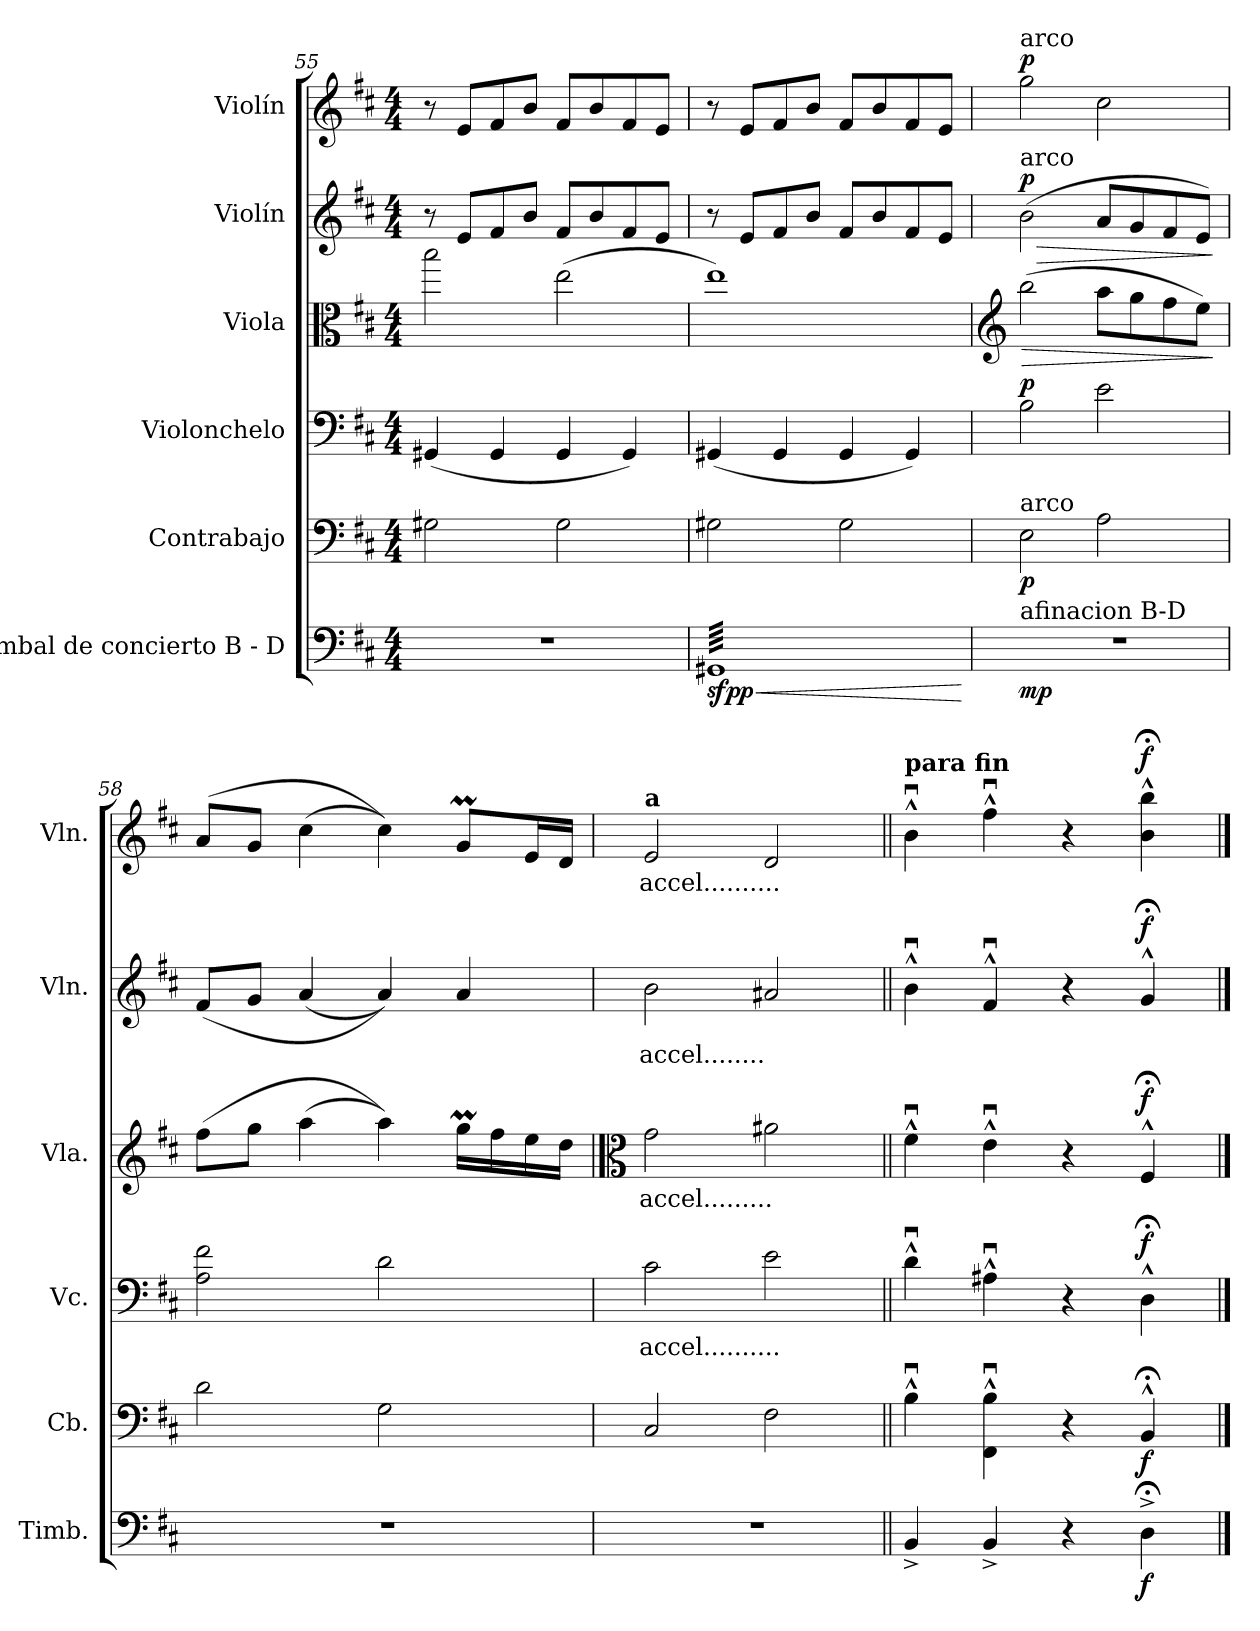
**kern	**dynam	**kern	**dynam	**kern	**text	**dynam	**kern	**text	**dynam	**kern	**text	**dynam	**kern	**text	**dynam
*part6	*part6	*part5	*part5	*part4	*part4	*part4	*part3	*part3	*part3	*part2	*part2	*part2	*part1	*part1	*part1
*staff6	*staff6	*staff5	*staff5	*staff4	*staff4	*staff4	*staff3	*staff3	*staff3	*staff2	*staff2	*staff2	*staff1	*staff1	*staff1
*I"Timbal de concierto B - D	*	*I"Contrabajo	*	*I"Violonchelo	*	*	*I"Viola	*	*	*I"Violín	*	*	*I"Violín	*	*
*I'Timb.	*	*I'Cb.	*	*I'Vc.	*	*	*I'Vla.	*	*	*I'Vln.	*	*	*I'Vln.	*	*
*clefF4	*	*clefF4	*	*clefF4	*	*	*clefC3	*	*	*clefG2	*	*	*clefG2	*	*
*	*	*ITrd7c12	*	*	*	*	*	*	*	*	*	*	*	*	*
*k[f#c#]	*	*k[f#c#]	*	*k[f#c#]	*	*	*k[f#c#]	*	*	*k[f#c#]	*	*	*k[f#c#]	*	*
*M4/4	*	*M4/4	*	*M4/4	*	*	*M4/4	*	*	*M4/4	*	*	*M4/4	*	*
=55	=55	=55	=55	=55	=55	=55	=55	=55	=55	=55	=55	=55	=55	=55	=55
1r	.	2GG#X\	.	(4GG#X/	.	.	2bb\	.	.	8r	.	.	8r	.	.
.	.	.	.	.	.	.	.	.	.	8e/L	.	.	8e/L	.	.
.	.	.	.	4GG#/	.	.	.	.	.	8f#/	.	.	8f#/	.	.
.	.	.	.	.	.	.	.	.	.	8b/J	.	.	8b/J	.	.
.	.	2GG#\	.	4GG#/	.	.	(2ee\	.	.	8f#/L	.	.	8f#/L	.	.
.	.	.	.	.	.	.	.	.	.	8b/	.	.	8b/	.	.
.	.	.	.	4GG#/)	.	.	.	.	.	8f#/	.	.	8f#/	.	.
.	.	.	.	.	.	.	.	.	.	8e/J	.	.	8e/J	.	.
!!LO:PB:g=z
=56	=56	=56	=56	=56	=56	=56	=56	=56	=56	=56	=56	=56	=56	=56	=56
!	!LO:HP:b	!	!	!	!	!	!	!	!	!	!	!	!	!	!
!	!LO:HP:n=1:b	!	!	!	!	!	!	!	!	!	!	!	!	!	!
!	!LO:DY:n=1:b	!	!	!	!	!	!	!	!	!	!	!	!	!	!
*tremolo	*	*	*	*	*	*	*	*	*	*	*	*	*	*	*
64GG#XLLLL	< < sfpp	2GG#X\	.	(4GG#X/	.	.	1ee)	.	.	8r	.	.	8r	.	.
64GG#X	.	.	.	.	.	.	.	.	.	.	.	.	.	.	.
64GG#X	.	.	.	.	.	.	.	.	.	.	.	.	.	.	.
64GG#X	.	.	.	.	.	.	.	.	.	.	.	.	.	.	.
64GG#X	.	.	.	.	.	.	.	.	.	.	.	.	.	.	.
64GG#X	.	.	.	.	.	.	.	.	.	.	.	.	.	.	.
64GG#X	.	.	.	.	.	.	.	.	.	.	.	.	.	.	.
64GG#X	.	.	.	.	.	.	.	.	.	.	.	.	.	.	.
64GG#X	.	.	.	.	.	.	.	.	.	8e/L	.	.	8e/L	.	.
64GG#X	.	.	.	.	.	.	.	.	.	.	.	.	.	.	.
64GG#X	.	.	.	.	.	.	.	.	.	.	.	.	.	.	.
64GG#X	.	.	.	.	.	.	.	.	.	.	.	.	.	.	.
64GG#X	.	.	.	.	.	.	.	.	.	.	.	.	.	.	.
64GG#X	.	.	.	.	.	.	.	.	.	.	.	.	.	.	.
64GG#X	.	.	.	.	.	.	.	.	.	.	.	.	.	.	.
64GG#X	.	.	.	.	.	.	.	.	.	.	.	.	.	.	.
64GG#X	.	.	.	4GG#/	.	.	.	.	.	8f#/	.	.	8f#/	.	.
64GG#X	.	.	.	.	.	.	.	.	.	.	.	.	.	.	.
64GG#X	.	.	.	.	.	.	.	.	.	.	.	.	.	.	.
64GG#X	.	.	.	.	.	.	.	.	.	.	.	.	.	.	.
64GG#X	.	.	.	.	.	.	.	.	.	.	.	.	.	.	.
64GG#X	.	.	.	.	.	.	.	.	.	.	.	.	.	.	.
64GG#X	.	.	.	.	.	.	.	.	.	.	.	.	.	.	.
64GG#X	.	.	.	.	.	.	.	.	.	.	.	.	.	.	.
64GG#X	.	.	.	.	.	.	.	.	.	8b/J	.	.	8b/J	.	.
64GG#X	.	.	.	.	.	.	.	.	.	.	.	.	.	.	.
64GG#X	.	.	.	.	.	.	.	.	.	.	.	.	.	.	.
64GG#X	.	.	.	.	.	.	.	.	.	.	.	.	.	.	.
64GG#X	.	.	.	.	.	.	.	.	.	.	.	.	.	.	.
64GG#X	.	.	.	.	.	.	.	.	.	.	.	.	.	.	.
64GG#X	.	.	.	.	.	.	.	.	.	.	.	.	.	.	.
64GG#X	.	.	.	.	.	.	.	.	.	.	.	.	.	.	.
64GG#X	.	2GG#\	.	4GG#/	.	.	.	.	.	8f#/L	.	.	8f#/L	.	.
64GG#X	.	.	.	.	.	.	.	.	.	.	.	.	.	.	.
64GG#X	.	.	.	.	.	.	.	.	.	.	.	.	.	.	.
64GG#X	.	.	.	.	.	.	.	.	.	.	.	.	.	.	.
64GG#X	.	.	.	.	.	.	.	.	.	.	.	.	.	.	.
64GG#X	.	.	.	.	.	.	.	.	.	.	.	.	.	.	.
64GG#X	.	.	.	.	.	.	.	.	.	.	.	.	.	.	.
64GG#X	.	.	.	.	.	.	.	.	.	.	.	.	.	.	.
64GG#X	.	.	.	.	.	.	.	.	.	8b/	.	.	8b/	.	.
64GG#X	.	.	.	.	.	.	.	.	.	.	.	.	.	.	.
64GG#X	.	.	.	.	.	.	.	.	.	.	.	.	.	.	.
64GG#X	.	.	.	.	.	.	.	.	.	.	.	.	.	.	.
64GG#X	.	.	.	.	.	.	.	.	.	.	.	.	.	.	.
64GG#X	.	.	.	.	.	.	.	.	.	.	.	.	.	.	.
64GG#X	.	.	.	.	.	.	.	.	.	.	.	.	.	.	.
64GG#X	.	.	.	.	.	.	.	.	.	.	.	.	.	.	.
64GG#X	.	.	.	4GG#/)	.	.	.	.	.	8f#/	.	.	8f#/	.	.
64GG#X	.	.	.	.	.	.	.	.	.	.	.	.	.	.	.
64GG#X	.	.	.	.	.	.	.	.	.	.	.	.	.	.	.
64GG#X	.	.	.	.	.	.	.	.	.	.	.	.	.	.	.
64GG#X	.	.	.	.	.	.	.	.	.	.	.	.	.	.	.
64GG#X	.	.	.	.	.	.	.	.	.	.	.	.	.	.	.
64GG#X	.	.	.	.	.	.	.	.	.	.	.	.	.	.	.
64GG#X	.	.	.	.	.	.	.	.	.	.	.	.	.	.	.
64GG#X	.	.	.	.	.	.	.	.	.	8e/J	.	.	8e/J	.	.
64GG#X	.	.	.	.	.	.	.	.	.	.	.	.	.	.	.
64GG#X	.	.	.	.	.	.	.	.	.	.	.	.	.	.	.
64GG#X	.	.	.	.	.	.	.	.	.	.	.	.	.	.	.
64GG#X	.	.	.	.	.	.	.	.	.	.	.	.	.	.	.
64GG#X	.	.	.	.	.	.	.	.	.	.	.	.	.	.	.
64GG#X	.	.	.	.	.	.	.	.	.	.	.	.	.	.	.
64GG#XJJJJ	.	.	.	.	.	.	.	.	.	.	.	.	.	.	.
*Xtremolo	*	*	*	*	*	*	*	*	*	*	*	*	*	*	*
.	[	.	.	.	.	.	.	.	.	.	.	.	.	.	.
=57	=57	=57	=57	=57	=57	=57	=57	=57	=57	=57	=57	=57	=57	=57	=57
*	*	*	*	*	*	*	*clefG2	*	*	*	*	*	*	*	*
!	!	!	!	!	!	!	!	!	!	!	!	!	!LO:TX:a:t=arco	!	!
!	!	!	!	!	!	!	!	!	!	!LO:TX:a:t=arco	!	!	!	!	!
!	!	!LO:TX:a:t=arco	!	!	!	!	!	!	!	!	!	!	!	!	!
!LO:TX:a:t=afinacion B-D	!	!	!	!	!	!	!	!	!	!	!	!	!	!	!
!	!LO:DY:b	!	!LO:DY:b	!	!	!LO:DY:b	!	!	!LO:HP:b	!	!	!LO:HP:b	!	!	!
!	!	!	!	!	!	!	!	!	!	!	!	!LO:DY:n=1:b	!	!	!LO:DY:b
1r	mp	2EE\	p	2B\	.	p	(2bb\	.	>	(2b\	.	> p	2gg\	.	p
.	.	2AA\	.	2e\	.	.	8aa\L	.	.	8a/L	.	.	2cc#\	.	.
.	.	.	.	.	.	.	8gg\	.	.	8g/	.	.	.	.	.
.	.	.	.	.	.	.	8ff#\	.	.	8f#/	.	.	.	.	.
.	.	.	.	.	.	.	8ee\J)	.	.	8e/J)	.	.	.	.	.
.	[	.	.	.	.	.	.	.	]	.	.	]	.	.	.
=58	=58	=58	=58	=58	=58	=58	=58	=58	=58	=58	=58	=58	=58	=58	=58
1r	.	2D\	.	2A\ 2f#\	.	.	(8ff#\L	.	.	(8f#/L	.	.	(8a/L	.	.
.	.	.	.	.	.	.	8gg\J	.	.	8g/J	.	.	8g/J	.	.
.	.	.	.	.	.	.	(4aa\	.	.	(4a/	.	.	(4cc#\	.	.
.	.	2GG\	.	2d\	.	.	4aa\))	.	.	4a/))	.	.	4cc#\))	.	.
.	.	.	.	.	.	.	16ggM\LL	.	.	4a/	.	.	8gM/L	.	.
.	.	.	.	.	.	.	16ff#\	.	.	.	.	.	.	.	.
.	.	.	.	.	.	.	16ee\	.	.	.	.	.	16e/L	.	.
.	.	.	.	.	.	.	16dd\JJ	.	.	.	.	.	16d/JJ	.	.
=59	=59	=59	=59	=59	=59	=59	=59	=59	=59	=59	=59	=59	=59	=59	=59
*	*	*	*	*	*	*	*clefC3	*	*	*	*	*	*	*	*
*	*	*	*	*	*	*	*	*	*	*	*	*	*MM120	*	*
!	!	!	!	!	!	!	!	!	!	!	!	!	!LO:TX:a:B:t=a	!	!
!	!	!	!	!	!LO:LY:b	!	!	!LO:LY:b	!	!	!LO:LY:b	!	!	!LO:LY:b	!
1r	.	2CC#/	.	2c#\	accel..........	.	2g\	accel.........	.	2b\	accel........	.	2e/	accel..........	.
.	.	2FF#\	.	2e\	.	.	2a#X\	.	.	2a#X/	.	.	2d/	.	.
=60||	=60||	=60||	=60||	=60||	=60||	=60||	=60||	=60||	=60||	=60||	=60||	=60||	=60||	=60||	=60||
!	!	!	!	!	!	!	!	!	!	!	!	!	!LO:TX:a:B:t=para fin	!	!
4BB^/	.	4BBu^^\	.	4du^^\	.	.	4f#u^^\	.	.	4bu^^\	.	.	4bu^^\	.	.
4BB^/	.	4FFF#\u^^ 4BB\u^^	.	4A#Xu^^\	.	.	4eu^^\	.	.	4f#u^^/	.	.	4ff#u^^\	.	.
4r	.	4r	.	4r	.	.	4r	.	.	4r	.	.	4r	.	.
!	!LO:DY:b	!	!LO:DY:b	!	!	!LO:DY:b	!	!	!LO:DY:b	!	!	!LO:DY:b	!	!	!LO:DY:b
4D;<^\	f	4BBB;<^^/	f	4D;<^^\	.	f	4F#;<^^/	.	f	4g;<^^/	.	f	4b\;<^^ 4bb\;<^^	.	f
==	==	==	==	==	==	==	==	==	==	==	==	==	==	==	==
*-	*-	*-	*-	*-	*-	*-	*-	*-	*-	*-	*-	*-	*-	*-	*-
